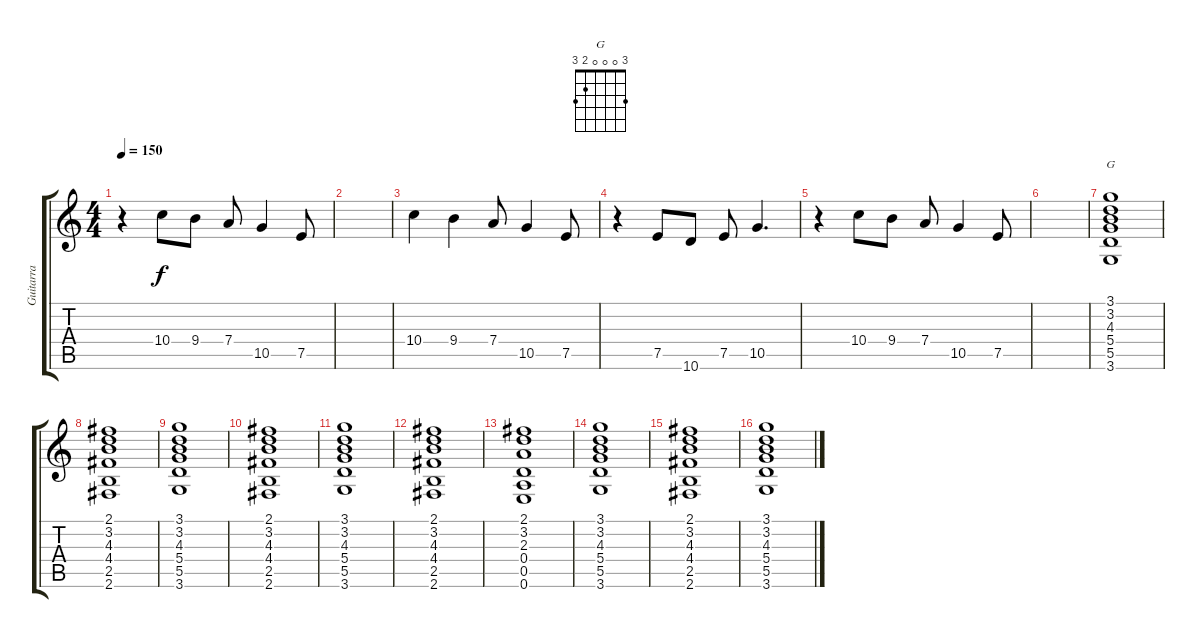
\track ("Guitarra" "Guitarra") {instrument acousticguitarsteel}
\staff {score tabs}
\tuning (E4 B3 G3 D3 A2 E2) {hide}
\chord ("G" 3 0 0 0 2 3)
\ts (4 4)
\tempo 150
\clef g2
\ks c
r.4{dy f} 10.4.8 9.4.8 7.4.8 10.5.4 7.5.8 |
|
10.4.4 9.4.4 7.4.8 10.5.4 7.5.8 |
r.4 7.5.8 10.6.8 7.5.8 10.5.4{d} |
r.4 10.4.8 9.4.8 7.4.8 10.5.4 7.5.8 |
|
(3.1 3.2 4.3 5.4 5.5 3.6).1{ch "G"} |
(2.1 3.2 4.3 4.4 2.5 2.6).1 |
(3.1 3.2 4.3 5.4 5.5 3.6).1 |
(2.1 3.2 4.3 4.4 2.5 2.6).1 |
(3.1 3.2 4.3 5.4 5.5 3.6).1 |
(2.1 3.2 4.3 4.4 2.5 2.6).1 |
(2.1 3.2 2.3 0.4 0.5 0.6).1 |
(3.1 3.2 4.3 5.4 5.5 3.6).1 |
(2.1 3.2 4.3 4.4 2.5 2.6).1 |
(3.1 3.2 4.3 5.4 5.5 3.6).1
